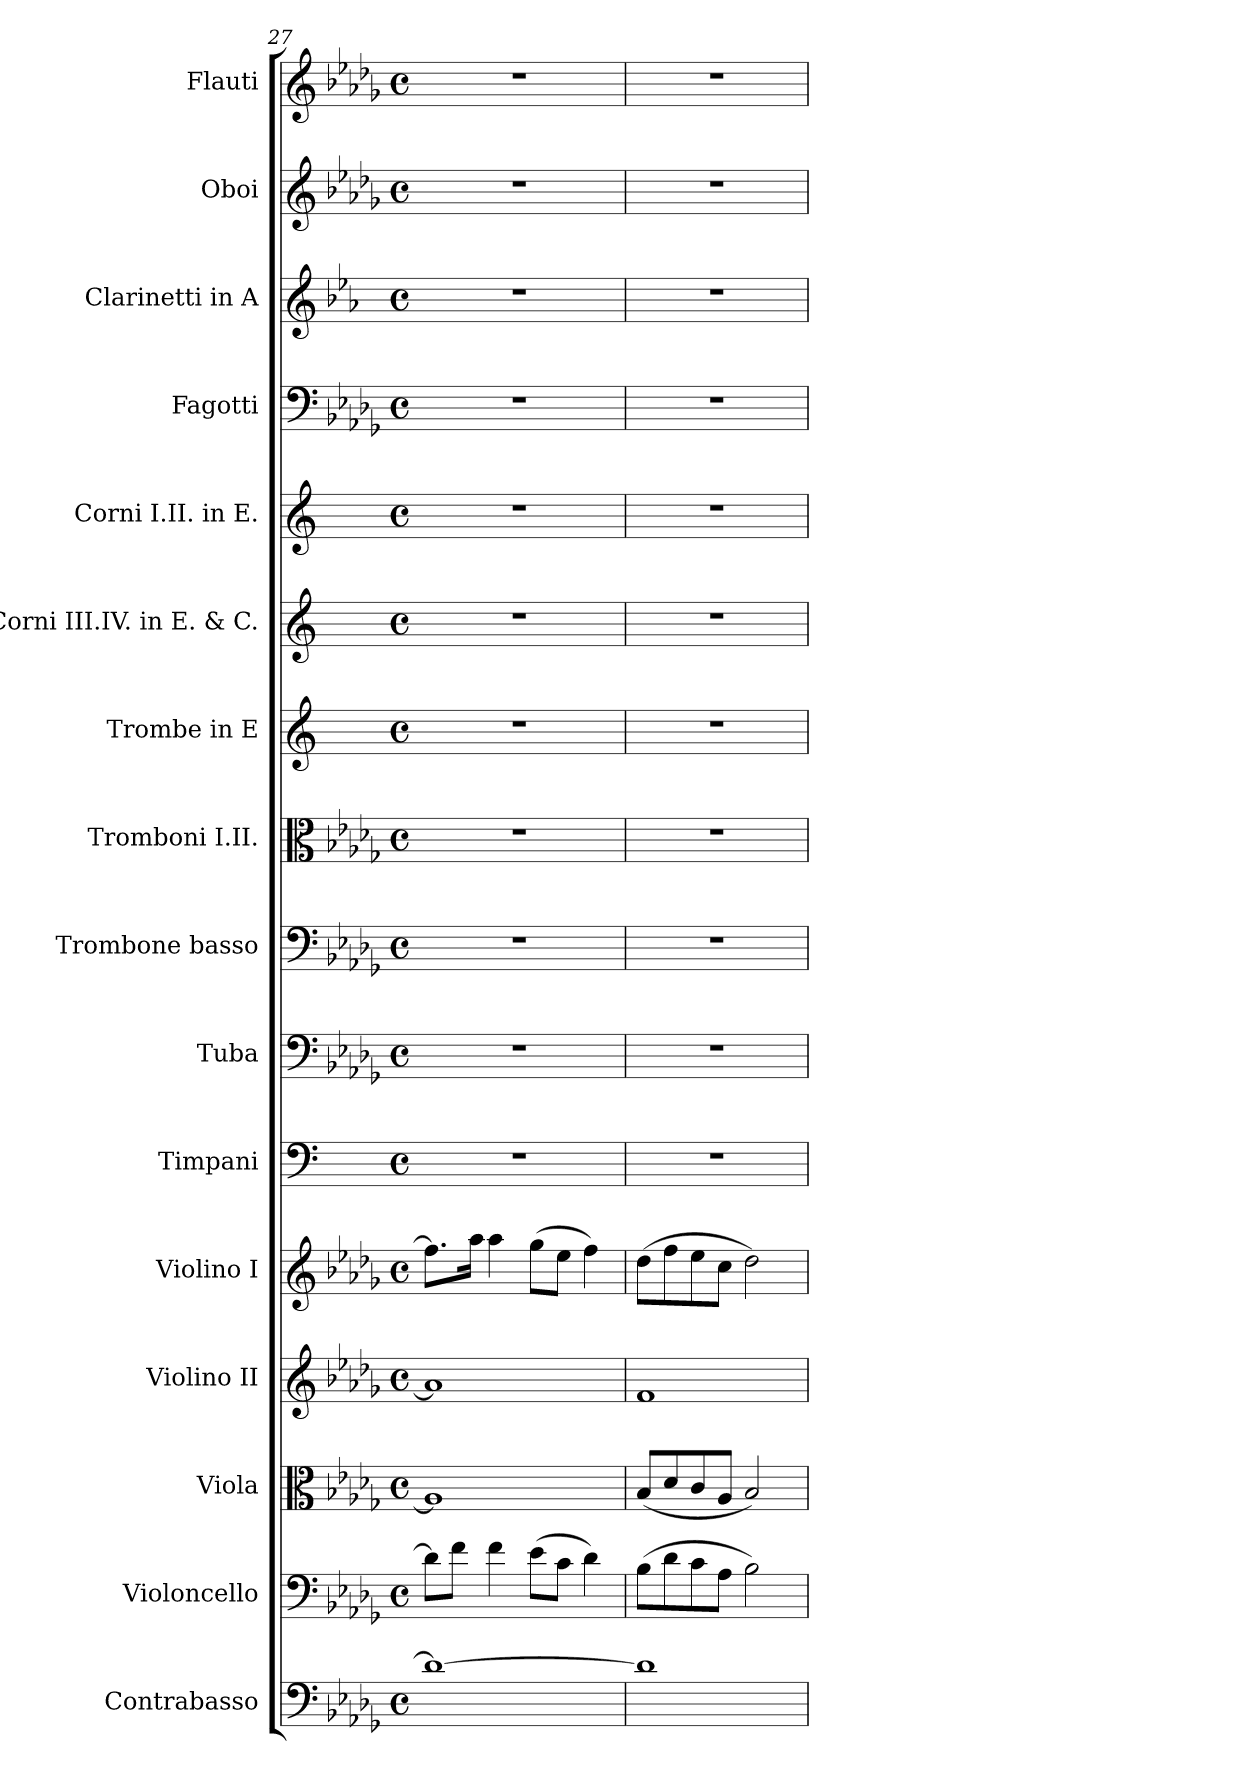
**kern	**kern	**kern	**kern	**kern	**kern	**kern	**kern	**kern	**kern	**kern	**kern	**kern	**kern	**kern	**kern
*part16	*part15	*part14	*part13	*part12	*part11	*part10	*part9	*part8	*part7	*part6	*part5	*part4	*part3	*part2	*part1
*staff16	*staff15	*staff14	*staff13	*staff12	*staff11	*staff10	*staff9	*staff8	*staff7	*staff6	*staff5	*staff4	*staff3	*staff2	*staff1
*I"Contrabasso	*I"Violoncello	*I"Viola	*I"Violino II	*I"Violino I	*I"Timpani	*I"Tuba	*I"Trombone basso	*I"Tromboni I.II.	*I"Trombe in E	*I"Corni III.IV. in E. &amp; C.	*I"Corni I.II. in E.	*I"Fagotti	*I"Clarinetti in A	*I"Oboi	*I"Flauti
*I'Cb.	*I'Vc.	*I'Vla.	*I'Vln. II	*I'Vln. I	*I'Timp.	*I'Tba.	*I'Trne B.	*I'Trbi.	*I'Trbe	*I'Cor. III.IV.	*I'Cor. I.II	*I'Fg.	*I'Cl.	*I'Ob.	*I'Fl.
*clefF4	*clefF4	*clefC3	*clefG2	*clefG2	*clefF4	*clefF4	*clefF4	*clefC3	*clefG2	*clefG2	*clefG2	*clefF4	*clefG2	*clefG2	*clefG2
*ITrd7c12	*	*	*	*	*	*	*	*	*ITrd-2c-4	*ITrd7c12	*ITrd5c8	*	*ITrd2c3	*	*
*k[b-e-a-d-g-]	*k[b-e-a-d-g-]	*k[b-e-a-d-g-]	*k[b-e-a-d-g-]	*k[b-e-a-d-g-]	*k[]	*k[b-e-a-d-g-]	*k[b-e-a-d-g-]	*k[b-e-a-d-g-]	*k[f#c#g#d#]	*k[]	*k[f#c#g#d#]	*k[b-e-a-d-g-]	*k[]	*k[b-e-a-d-g-]	*k[b-e-a-d-g-]
*M4/4	*M4/4	*M4/4	*M4/4	*M4/4	*M4/4	*M4/4	*M4/4	*M4/4	*M4/4	*M4/4	*M4/4	*M4/4	*M4/4	*M4/4	*M4/4
*met(c)	*met(c)	*met(c)	*met(c)	*met(c)	*met(c)	*met(c)	*met(c)	*met(c)	*met(c)	*met(c)	*met(c)	*met(c)	*met(c)	*met(c)	*met(c)
=27	=27	=27	=27	=27	=27	=27	=27	=27	=27	=27	=27	=27	=27	=27	=27
1D-_	8d-\L]	1A-]	1a-]	8.ff\L]	1r	1r	1r	1r	1r	1r	1r	1r	1r	1r	1r
.	8f\J	.	.	.	.	.	.	.	.	.	.	.	.	.	.
.	.	.	.	16aa-\Jk	.	.	.	.	.	.	.	.	.	.	.
.	4f\	.	.	4aa-\	.	.	.	.	.	.	.	.	.	.	.
.	(>8e-\L	.	.	(>8gg-\L	.	.	.	.	.	.	.	.	.	.	.
.	8c\J	.	.	8ee-\J	.	.	.	.	.	.	.	.	.	.	.
.	4d-\)	.	.	4ff\)	.	.	.	.	.	.	.	.	.	.	.
=28	=28	=28	=28	=28	=28	=28	=28	=28	=28	=28	=28	=28	=28	=28	=28
1D-]	(>8B-\L	(<8B-/L	1f	(>8dd-\L	1r	1r	1r	1r	1r	1r	1r	1r	1r	1r	1r
.	8d-\	8d-/	.	8ff\	.	.	.	.	.	.	.	.	.	.	.
.	8c\	8c/	.	8ee-\	.	.	.	.	.	.	.	.	.	.	.
.	8A-\J	8A-/J	.	8cc\J	.	.	.	.	.	.	.	.	.	.	.
.	2B-\)	2B-/)	.	2dd-\)	.	.	.	.	.	.	.	.	.	.	.
=	=	=	=	=	=	=	=	=	=	=	=	=	=	=	=
*-	*-	*-	*-	*-	*-	*-	*-	*-	*-	*-	*-	*-	*-	*-	*-
